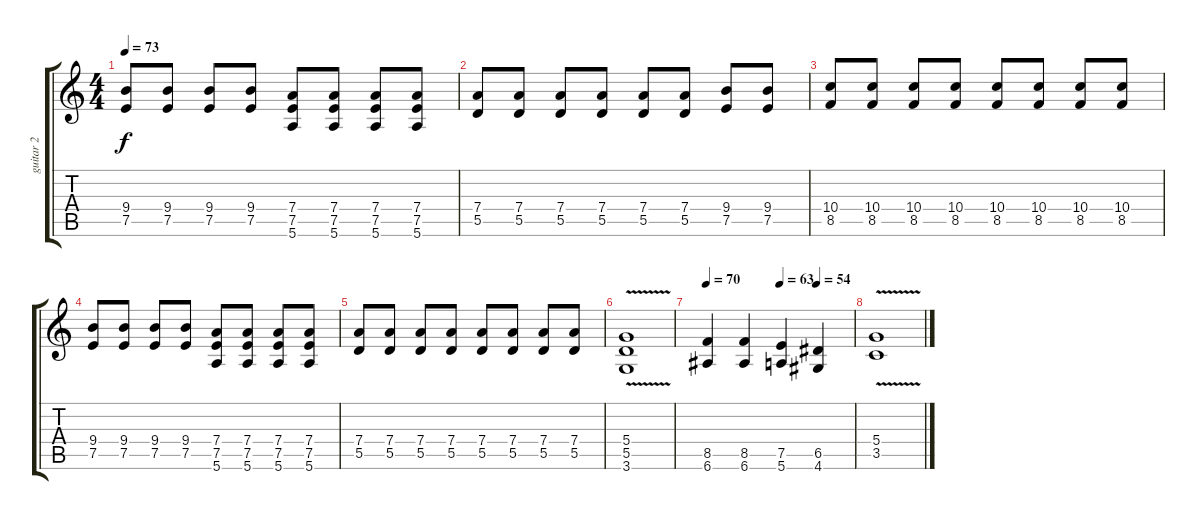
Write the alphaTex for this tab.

\track ("guitar 2" "guitar 2") {instrument distortionguitar}
\staff {score tabs}
\tuning (E4 B3 G3 D3 A2 E2) {hide}
\ts (4 4)
\tempo 73
\clef g2
\ks c
(9.4 7.5).8{dy f} (9.4 7.5).8 (9.4 7.5).8 (9.4 7.5).8 (7.4 7.5 5.6).8 (7.4 7.5 5.6).8 (7.4 7.5 5.6).8 (7.4 7.5 5.6).8 |
(7.4 5.5).8 (7.4 5.5).8 (7.4 5.5).8 (7.4 5.5).8 (7.4 5.5).8 (7.4 5.5).8 (9.4 7.5).8 (9.4 7.5).8 |
(10.4 8.5).8 (10.4 8.5).8 (10.4 8.5).8 (10.4 8.5).8 (10.4 8.5).8 (10.4 8.5).8 (10.4 8.5).8 (10.4 8.5).8 |
(9.4 7.5).8 (9.4 7.5).8 (9.4 7.5).8 (9.4 7.5).8 (7.4 7.5 5.6).8 (7.4 7.5 5.6).8 (7.4 7.5 5.6).8 (7.4 7.5 5.6).8 |
(7.4 5.5).8 (7.4 5.5).8 (7.4 5.5).8 (7.4 5.5).8 (7.4 5.5).8 (7.4 5.5).8 (7.4 5.5).8 (7.4 5.5).8 |
(5.4 5.5{v} 3.6).1 |
\tempo 70
\tempo (63 0.5)
\tempo (54 0.75)
(8.5 6.6).4 (8.5 6.6).4 (7.5 5.6).4 (6.5 4.6).4 |
(5.4{v} 3.5).1
